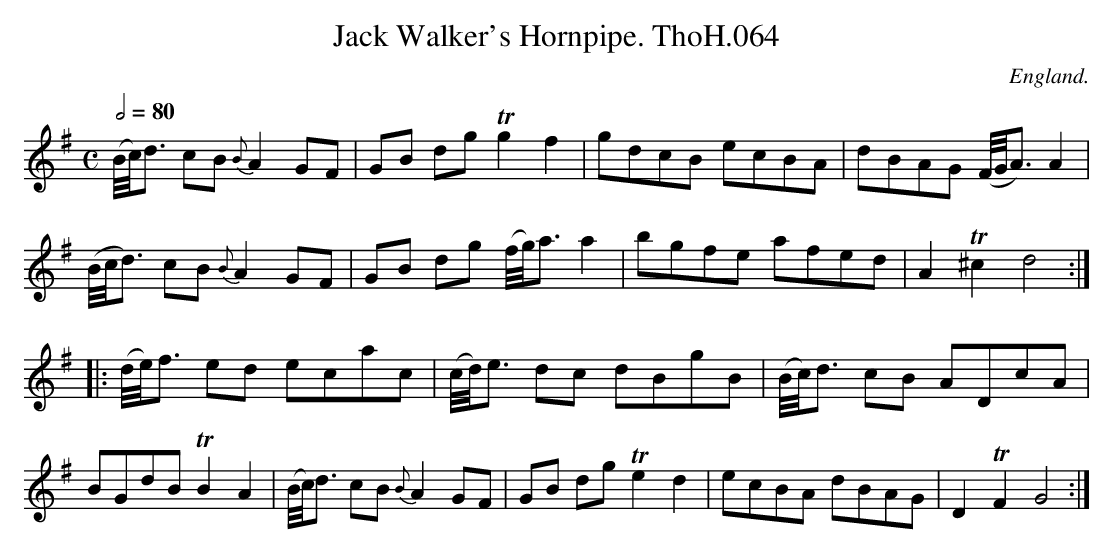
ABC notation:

X:1
T:Jack Walker's Hornpipe. ThoH.064
Q:1/2=80
M:C
L:1/8
O:England.
K:G
(B/4c/)<d cB{B}A2GF|GB dgTg2f2|gdcB ecBA|dBAG (F/4G/<A)A2|
(B/4c/<d) cB{B}A2GF|GB dg (f/4g/)<a a2|bgfe afed|A2T^c2d4:|
|:(d/4e/)<f ed ecac|(c/4d/)<e dc dBgB|(B/4c/)<d cB ADcA|
BGdBTB2A2|(B/4c/)<d cB {B}A2GF|GB dg Te2d2|ecBA dBAG|D2TF2G4:|
